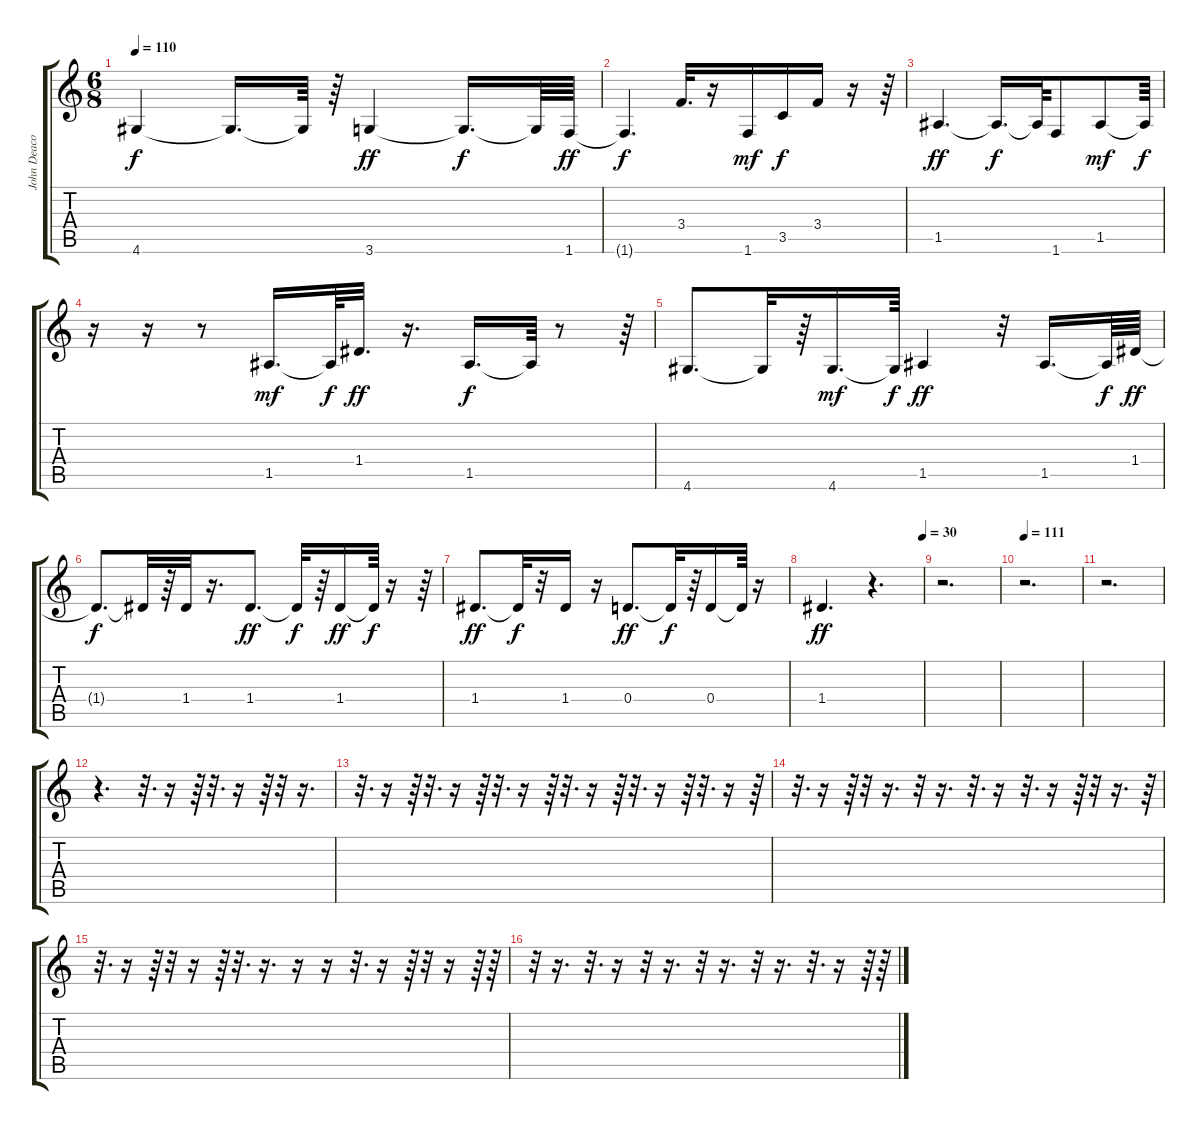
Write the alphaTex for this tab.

\track ("John Deacon" "John Deaco") {mute instrument fretlessbass}
\staff {score tabs}
\tuning (E4 B3 G3 D3 A2 E2) {hide}
\ts (6 8)
\tempo 110
\clef g2
\ks c
4.6.4{dy f} 4.6{t}.16{d} 4.6{t}.64 r.64 3.6.4{dy ff} 3.6{t}.16{d dy f} 3.6{t}.64 1.6.64{dy ff} |
1.6{t}.4{d dy f} 3.4.32{d} r.16 1.6.16{dy mf} 3.5.16{dy f} 3.4.16 r.16 r.64 |
1.5.4{d dy ff} 1.5{t}.16{d dy f} 1.5{t}.64 1.6.8 1.5.8{dy mf} 1.5{t}.64{dy f} |
r.16 r.16 r.8 1.5.16{d dy mf} 1.5{t}.64{dy f} 1.4.32{d dy ff} r.16{d} 1.5.16{d dy f} 1.5{t}.64 r.8 r.64 |
4.6.8{d} 4.6{t}.32 r.64 4.6.16{d dy mf} 4.6{t}.64{dy f} 1.5.4{dy ff} r.32 1.5.16{d} 1.5{t}.64{dy f} 1.4.64{dy ff} |
1.4{t}.8{d dy f} 1.4{t}.32 r.64 1.4.32 r.16{d} 1.4.8{d dy ff} 1.4{t}.32{dy f} r.64 1.4.16{dy ff} 1.4{t}.64{dy f} r.16 r.64 |
1.4.8{d dy ff} 1.4{t}.32{dy f} r.32 1.4.16 r.16 0.4.8{d dy ff} 0.4{t}.32{dy f} r.64 0.4.16 0.4{t}.64 r.16 |
\tempo (30 1)
1.4.4{d dy ff} r.4{d} |
r.2{d} |
\tempo 111
r.2{d} |
r.2{d} |
r.4{d} r.32{d} r.16 r.64 r.32{d} r.16 r.64 r.32 r.16{d} |
r.32{d} r.16 r.64 r.32{d} r.16 r.64 r.32{d} r.16 r.64 r.32{d} r.16 r.64 r.32{d} r.16 r.64 r.32{d} r.16 r.64 |
r.32{d} r.16 r.64 r.32 r.16{d} r.32 r.16{d} r.32{d} r.16 r.32{d} r.16 r.64 r.32 r.16{d} r.64 |
r.32{d} r.16 r.64 r.32 r.16 r.64 r.32{d} r.16{d} r.16 r.16 r.32{d} r.16 r.64 r.32 r.16 r.64 r.64 |
r.32 r.16{d} r.32{d} r.16 r.32 r.16{d} r.32 r.16{d} r.32 r.16{d} r.32{d} r.16 r.64 r.64
